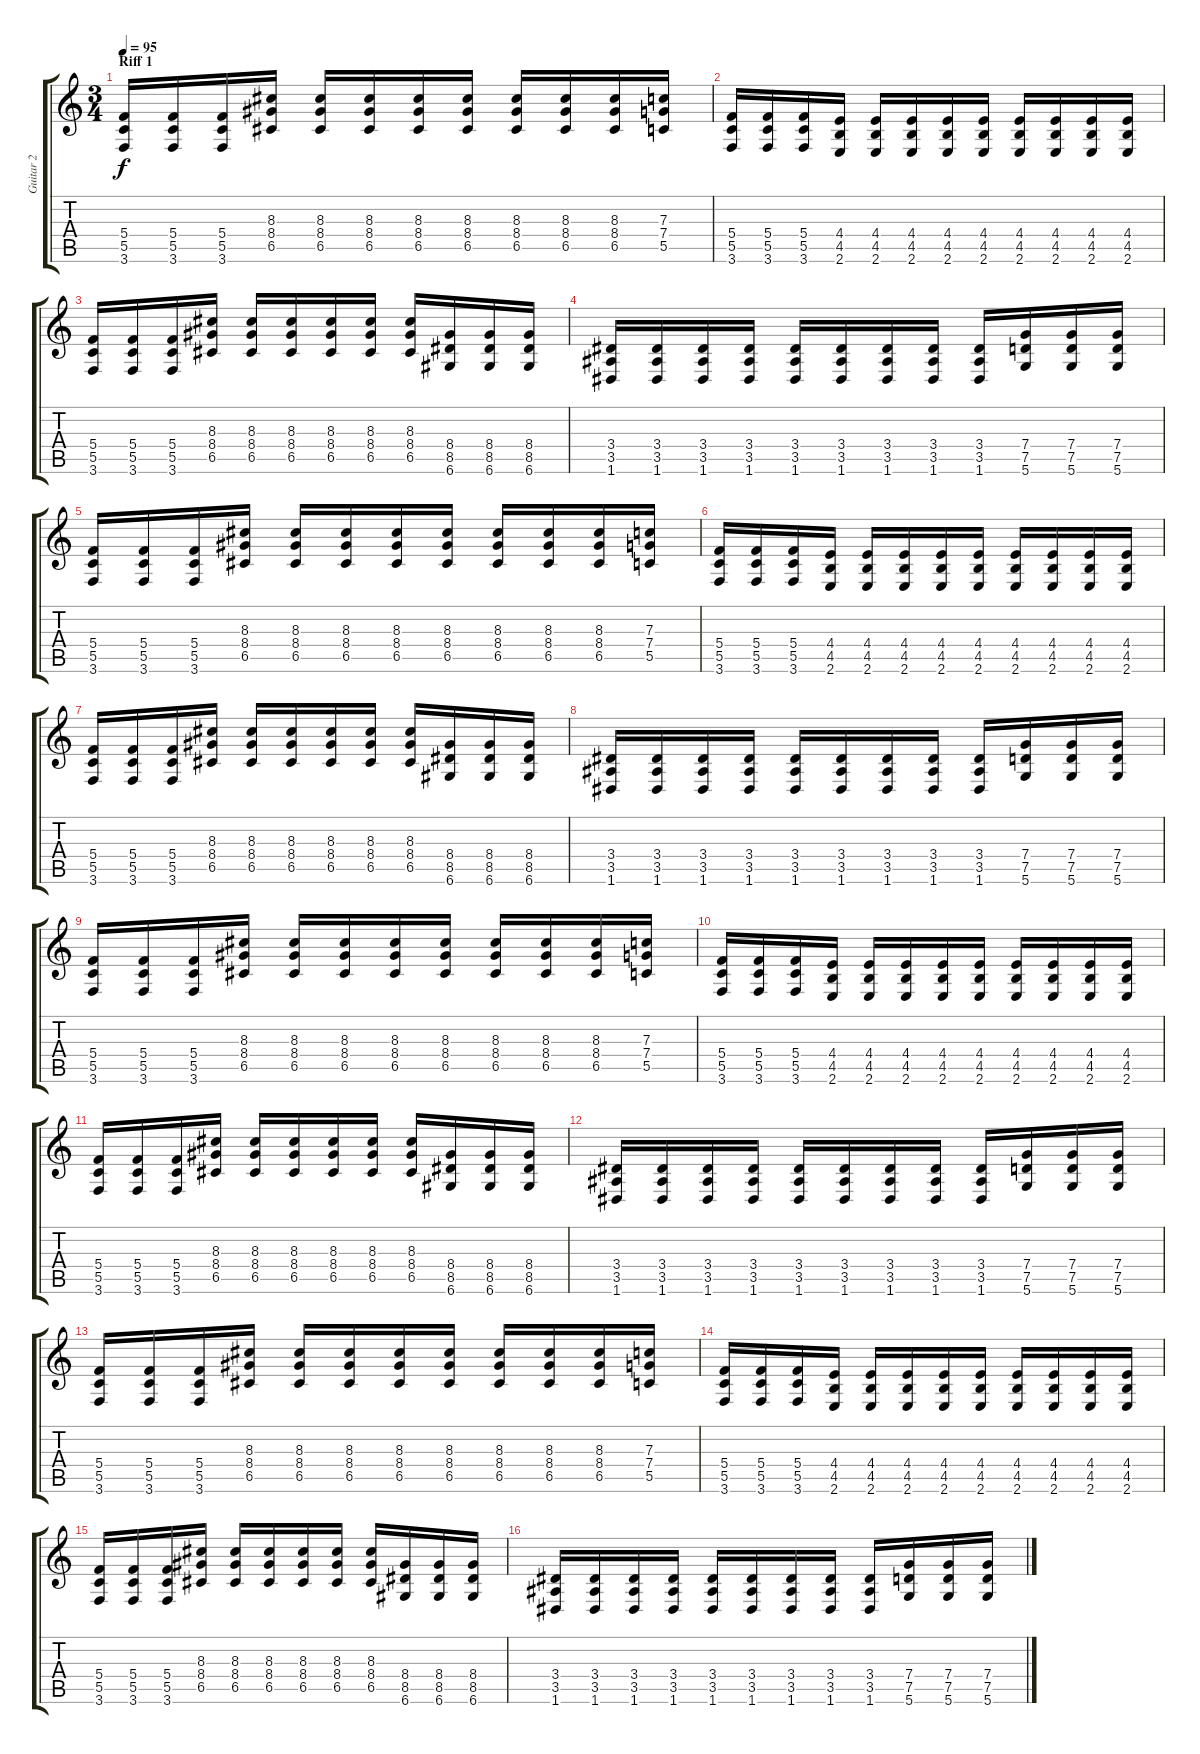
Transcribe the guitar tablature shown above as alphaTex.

\track ("Guitar 2" "Guitar 2") {instrument overdrivenguitar}
\staff {score tabs}
\tuning (D4 A3 F3 C3 G2 D2) {hide}
\ts (3 4)
\section ("" "Riff 1")
\tempo 95
\clef g2
\ks c
(5.4 5.5 3.6).16{dy f} (5.4 5.5 3.6).16 (5.4 5.5 3.6).16 (8.3 8.4 6.5).16 (8.3 8.4 6.5).16 (8.3 8.4 6.5).16 (8.3 8.4 6.5).16 (8.3 8.4 6.5).16 (8.3 8.4 6.5).16 (8.3 8.4 6.5).16 (8.3 8.4 6.5).16 (7.3 7.4 5.5).16 |
(5.4 5.5 3.6).16 (5.4 5.5 3.6).16 (5.4 5.5 3.6).16 (4.4 4.5 2.6).16 (4.4 4.5 2.6).16 (4.4 4.5 2.6).16 (4.4 4.5 2.6).16 (4.4 4.5 2.6).16 (4.4 4.5 2.6).16 (4.4 4.5 2.6).16 (4.4 4.5 2.6).16 (4.4 4.5 2.6).16 |
(5.4 5.5 3.6).16 (5.4 5.5 3.6).16 (5.4 5.5 3.6).16 (8.3 8.4 6.5).16 (8.3 8.4 6.5).16 (8.3 8.4 6.5).16 (8.3 8.4 6.5).16 (8.3 8.4 6.5).16 (8.3 8.4 6.5).16 (8.4 8.5 6.6).16 (8.4 8.5 6.6).16 (8.4 8.5 6.6).16 |
(3.4 3.5 1.6).16 (3.4 3.5 1.6).16 (3.4 3.5 1.6).16 (3.4 3.5 1.6).16 (3.4 3.5 1.6).16 (3.4 3.5 1.6).16 (3.4 3.5 1.6).16 (3.4 3.5 1.6).16 (3.4 3.5 1.6).16 (7.4 7.5 5.6).16 (7.4 7.5 5.6).16 (7.4 7.5 5.6).16 |
(5.4 5.5 3.6).16 (5.4 5.5 3.6).16 (5.4 5.5 3.6).16 (8.3 8.4 6.5).16 (8.3 8.4 6.5).16 (8.3 8.4 6.5).16 (8.3 8.4 6.5).16 (8.3 8.4 6.5).16 (8.3 8.4 6.5).16 (8.3 8.4 6.5).16 (8.3 8.4 6.5).16 (7.3 7.4 5.5).16 |
(5.4 5.5 3.6).16 (5.4 5.5 3.6).16 (5.4 5.5 3.6).16 (4.4 4.5 2.6).16 (4.4 4.5 2.6).16 (4.4 4.5 2.6).16 (4.4 4.5 2.6).16 (4.4 4.5 2.6).16 (4.4 4.5 2.6).16 (4.4 4.5 2.6).16 (4.4 4.5 2.6).16 (4.4 4.5 2.6).16 |
(5.4 5.5 3.6).16 (5.4 5.5 3.6).16 (5.4 5.5 3.6).16 (8.3 8.4 6.5).16 (8.3 8.4 6.5).16 (8.3 8.4 6.5).16 (8.3 8.4 6.5).16 (8.3 8.4 6.5).16 (8.3 8.4 6.5).16 (8.4 8.5 6.6).16 (8.4 8.5 6.6).16 (8.4 8.5 6.6).16 |
(3.4 3.5 1.6).16 (3.4 3.5 1.6).16 (3.4 3.5 1.6).16 (3.4 3.5 1.6).16 (3.4 3.5 1.6).16 (3.4 3.5 1.6).16 (3.4 3.5 1.6).16 (3.4 3.5 1.6).16 (3.4 3.5 1.6).16 (7.4 7.5 5.6).16 (7.4 7.5 5.6).16 (7.4 7.5 5.6).16 |
(5.4 5.5 3.6).16 (5.4 5.5 3.6).16 (5.4 5.5 3.6).16 (8.3 8.4 6.5).16 (8.3 8.4 6.5).16 (8.3 8.4 6.5).16 (8.3 8.4 6.5).16 (8.3 8.4 6.5).16 (8.3 8.4 6.5).16 (8.3 8.4 6.5).16 (8.3 8.4 6.5).16 (7.3 7.4 5.5).16 |
(5.4 5.5 3.6).16 (5.4 5.5 3.6).16 (5.4 5.5 3.6).16 (4.4 4.5 2.6).16 (4.4 4.5 2.6).16 (4.4 4.5 2.6).16 (4.4 4.5 2.6).16 (4.4 4.5 2.6).16 (4.4 4.5 2.6).16 (4.4 4.5 2.6).16 (4.4 4.5 2.6).16 (4.4 4.5 2.6).16 |
(5.4 5.5 3.6).16 (5.4 5.5 3.6).16 (5.4 5.5 3.6).16 (8.3 8.4 6.5).16 (8.3 8.4 6.5).16 (8.3 8.4 6.5).16 (8.3 8.4 6.5).16 (8.3 8.4 6.5).16 (8.3 8.4 6.5).16 (8.4 8.5 6.6).16 (8.4 8.5 6.6).16 (8.4 8.5 6.6).16 |
(3.4 3.5 1.6).16 (3.4 3.5 1.6).16 (3.4 3.5 1.6).16 (3.4 3.5 1.6).16 (3.4 3.5 1.6).16 (3.4 3.5 1.6).16 (3.4 3.5 1.6).16 (3.4 3.5 1.6).16 (3.4 3.5 1.6).16 (7.4 7.5 5.6).16 (7.4 7.5 5.6).16 (7.4 7.5 5.6).16 |
(5.4 5.5 3.6).16 (5.4 5.5 3.6).16 (5.4 5.5 3.6).16 (8.3 8.4 6.5).16 (8.3 8.4 6.5).16 (8.3 8.4 6.5).16 (8.3 8.4 6.5).16 (8.3 8.4 6.5).16 (8.3 8.4 6.5).16 (8.3 8.4 6.5).16 (8.3 8.4 6.5).16 (7.3 7.4 5.5).16 |
(5.4 5.5 3.6).16 (5.4 5.5 3.6).16 (5.4 5.5 3.6).16 (4.4 4.5 2.6).16 (4.4 4.5 2.6).16 (4.4 4.5 2.6).16 (4.4 4.5 2.6).16 (4.4 4.5 2.6).16 (4.4 4.5 2.6).16 (4.4 4.5 2.6).16 (4.4 4.5 2.6).16 (4.4 4.5 2.6).16 |
(5.4 5.5 3.6).16 (5.4 5.5 3.6).16 (5.4 5.5 3.6).16 (8.3 8.4 6.5).16 (8.3 8.4 6.5).16 (8.3 8.4 6.5).16 (8.3 8.4 6.5).16 (8.3 8.4 6.5).16 (8.3 8.4 6.5).16 (8.4 8.5 6.6).16 (8.4 8.5 6.6).16 (8.4 8.5 6.6).16 |
(3.4 3.5 1.6).16 (3.4 3.5 1.6).16 (3.4 3.5 1.6).16 (3.4 3.5 1.6).16 (3.4 3.5 1.6).16 (3.4 3.5 1.6).16 (3.4 3.5 1.6).16 (3.4 3.5 1.6).16 (3.4 3.5 1.6).16 (7.4 7.5 5.6).16 (7.4 7.5 5.6).16 (7.4 7.5 5.6).16
